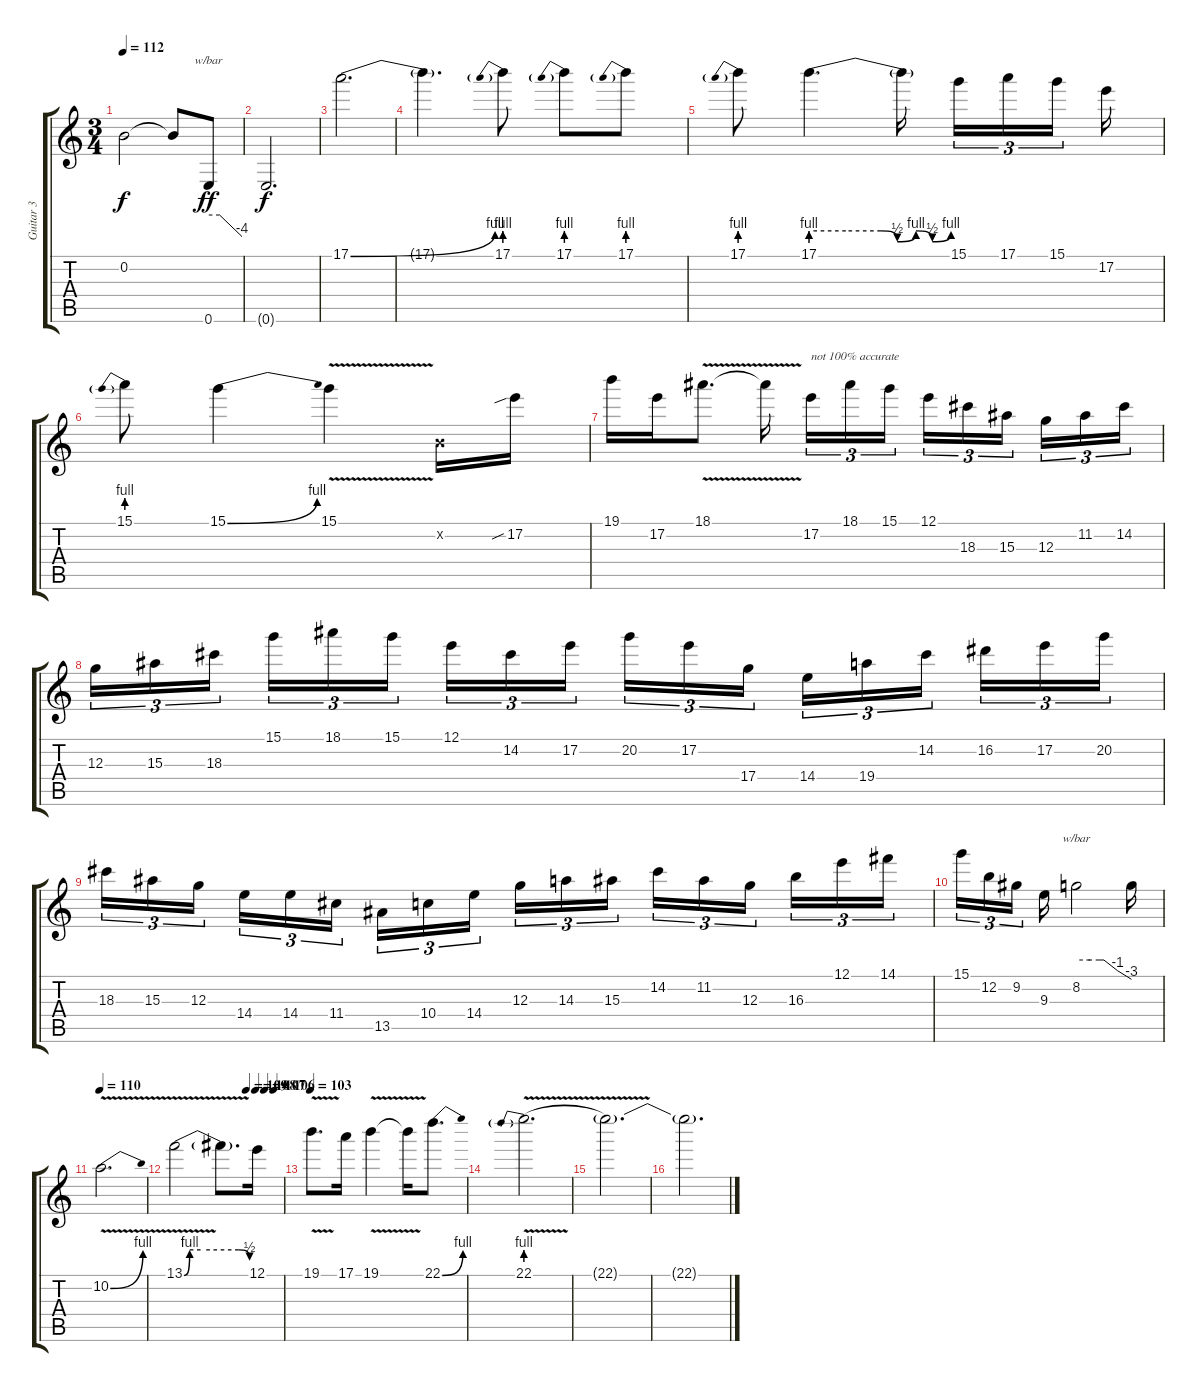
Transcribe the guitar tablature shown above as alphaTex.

\track ("Guitar 3" "Guitar 3") {instrument distortionguitar}
\staff {score tabs}
\tuning (E4 B3 G3 D3 A2 E2) {hide}
\ts (3 4)
\tempo 112
\clef g2
\ks c
0.2.2{dy f} 0.2{t}.8 0.6.8{tbe (custom default 0 0 20 0 60 -16) dy ff} |
0.6{t}.2{d dy f} |
17.1{be (bend 0 0 60 4)}.2{d} |
17.1{t}.4{d} 17.1{be (prebend 0 4 60 4)}.8 17.1{be (prebend 0 4 60 4)}.8 17.1{be (prebend 0 4 60 4)}.8 |
17.1{be (prebend 0 4 60 4)}.8 17.1{be (custom 0 4 15 4 30 4 37 2 45 4 52 2 60 4)}.4{d} 17.1{t}.16{beam splitsecondary} 15.1.16{tu (3 2)} 17.1.16{tu (3 2)} 15.1.16{tu (3 2) beam splitsecondary} 17.2.16 |
15.1{be (prebend 0 4 60 4)}.8 15.1{be (bend 0 0 60 4)}.4 15.1{v}.4 0.2{x}.16 17.2{sib}.16 |
19.1.16 17.2.16 18.1{v}.8{d} 18.1{t}.16{beam splitsecondary} 17.2.16{tu (3 2) txt "not 100% accurate"} 18.1.16{tu (3 2)} 15.1.16{tu (3 2)} 12.1.16{tu (3 2)} 18.3.16{tu (3 2)} 15.3.16{tu (3 2) beam splitsecondary} 12.3.16{tu (3 2)} 11.2.16{tu (3 2)} 14.2.16{tu (3 2)} |
12.3.16{tu (3 2)} 15.3.16{tu (3 2)} 18.3.16{tu (3 2) beam splitsecondary} 15.1.16{tu (3 2)} 18.1.16{tu (3 2)} 15.1.16{tu (3 2)} 12.1.16{tu (3 2)} 14.2.16{tu (3 2)} 17.2.16{tu (3 2) beam splitsecondary} 20.2.16{tu (3 2)} 17.2.16{tu (3 2)} 17.4.16{tu (3 2)} 14.4.16{tu (3 2)} 19.4.16{tu (3 2)} 14.2.16{tu (3 2) beam splitsecondary} 16.2.16{tu (3 2)} 17.2.16{tu (3 2)} 20.2.16{tu (3 2)} |
18.3.16{tu (3 2)} 15.3.16{tu (3 2)} 12.3.16{tu (3 2) beam splitsecondary} 14.4.16{tu (3 2)} 14.4.16{tu (3 2)} 11.4.16{tu (3 2)} 13.5.16{tu (3 2)} 10.4.16{tu (3 2)} 14.4.16{tu (3 2) beam splitsecondary} 12.3.16{tu (3 2)} 14.3.16{tu (3 2)} 15.3.16{tu (3 2)} 14.2.16{tu (3 2)} 11.2.16{tu (3 2)} 12.3.16{tu (3 2) beam splitsecondary} 16.3.16{tu (3 2)} 12.1.16{tu (3 2)} 14.1.16{tu (3 2)} |
15.1.16{tu (3 2)} 12.2.16{tu (3 2)} 9.2.16{tu (3 2) beam splitsecondary} 9.3.16 8.2.2{tbe (custom default 0 0 15 0 25 0 30 0 45 -4 60 -12)} 8.2{t}.16 |
\tempo 110
10.2{be (bend 0 0 60 4) v}.2{d} |
\tempo (109 0.6666666666666666)
\tempo (108 0.75)
\tempo (107 0.8333333333333334)
\tempo (106 0.9166666666666666)
13.1{be (custom 0 0 5 4 15 4 50 4 60 2) v}.2 13.1{t}.8{d} 12.1.16 |
\tempo 103
19.1{v}.8{d} 17.1.16 19.1{v}.4 19.1{t}.16 22.1{be (bend 0 0 60 4)}.8{d} |
22.1{be (prebend 0 4 60 4) v}.2{d} |
22.1{t}.2{d volume 0} |
22.1{t}.2{d}
